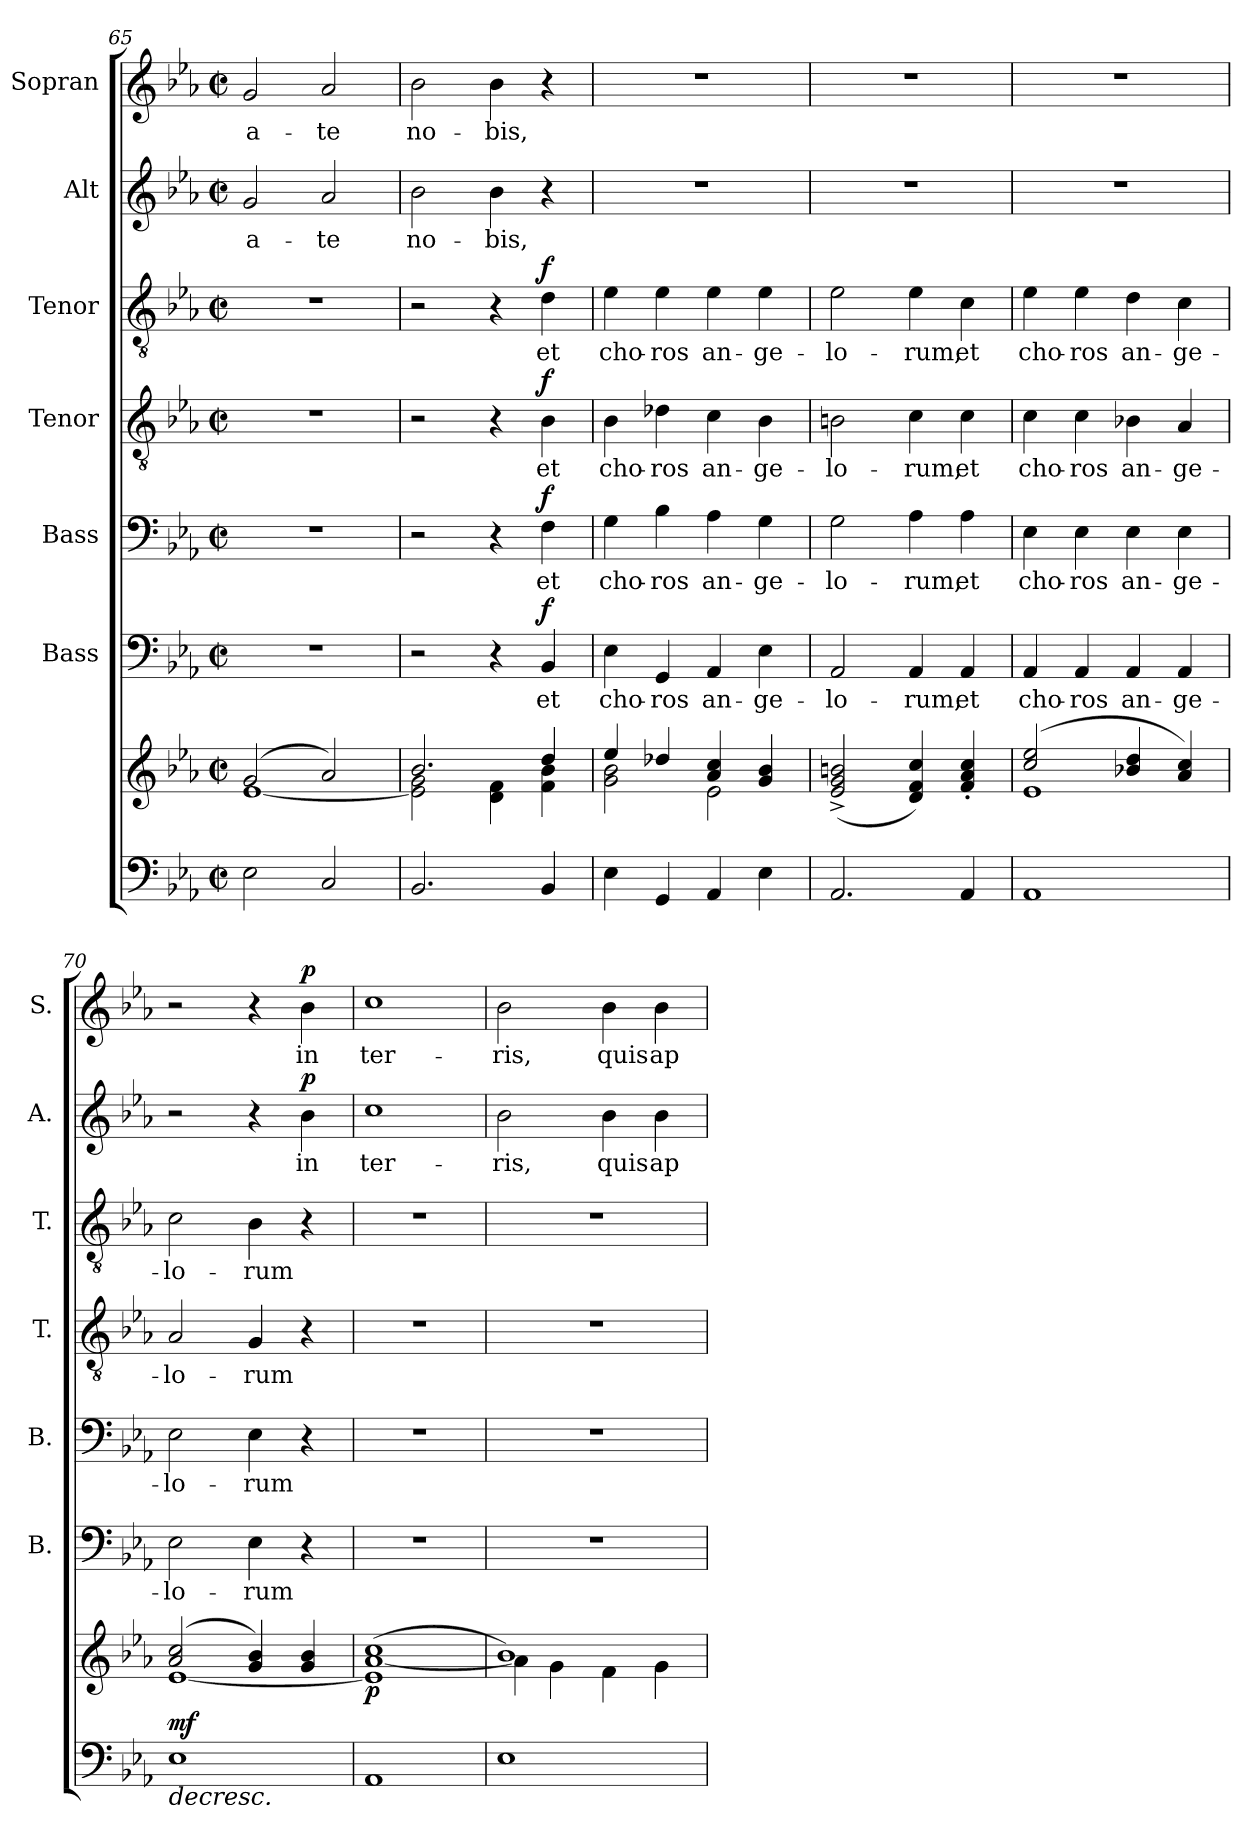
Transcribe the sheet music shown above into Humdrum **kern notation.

**kern	**kern	**dynam	**kern	**text	**dynam	**kern	**text	**dynam	**kern	**text	**dynam	**kern	**text	**dynam	**kern	**text	**dynam	**kern	**text	**dynam
*part7	*part7	*part7	*part6	*part6	*part6	*part5	*part5	*part5	*part4	*part4	*part4	*part3	*part3	*part3	*part2	*part2	*part2	*part1	*part1	*part1
*staff8	*staff7	*staff7/8	*staff6	*staff6	*staff6	*staff5	*staff5	*staff5	*staff4	*staff4	*staff4	*staff3	*staff3	*staff3	*staff2	*staff2	*staff2	*staff1	*staff1	*staff1
*	*	*	*I"Bass	*	*	*I"Bass	*	*	*I"Tenor	*	*	*I"Tenor	*	*	*I"Alt	*	*	*I"Sopran	*	*
*	*	*	*I'B.	*	*	*I'B.	*	*	*I'T.	*	*	*I'T.	*	*	*I'A.	*	*	*I'S.	*	*
*clefF4	*clefG2	*	*clefF4	*	*	*clefF4	*	*	*clefGv2	*	*	*clefGv2	*	*	*clefG2	*	*	*clefG2	*	*
*k[b-e-a-]	*k[b-e-a-]	*	*k[b-e-a-]	*	*	*k[b-e-a-]	*	*	*k[b-e-a-]	*	*	*k[b-e-a-]	*	*	*k[b-e-a-]	*	*	*k[b-e-a-]	*	*
*E-:	*E-:	*	*E-:	*	*	*E-:	*	*	*E-:	*	*	*E-:	*	*	*E-:	*	*	*E-:	*	*
*M2/2	*M2/2	*	*M2/2	*	*	*M2/2	*	*	*M2/2	*	*	*M2/2	*	*	*M2/2	*	*	*M2/2	*	*
*met(c|)	*met(c|)	*	*met(c|)	*	*	*met(c|)	*	*	*met(c|)	*	*	*met(c|)	*	*	*met(c|)	*	*	*met(c|)	*	*
=65	=65	=65	=65	=65	=65	=65	=65	=65	=65	=65	=65	=65	=65	=65	=65	=65	=65	=65	=65	=65
*	*^	*	*	*	*	*	*	*	*	*	*	*	*	*	*	*	*	*	*	*
!	!	!	!	!	!	!	!	!	!	!	!	!	!	!	!	!	!LO:LY:b	!	!	!LO:LY:b	!
2E-\	(2g/	[<1e-	.	1r	.	.	1r	.	.	1r	.	.	1r	.	.	2g/	-a-	.	2g/	-a-	.
!	!	!	!	!	!	!	!	!	!	!	!	!	!	!	!	!	!LO:LY:b	!	!	!LO:LY:b	!
2C/	2a-/)	.	.	.	.	.	.	.	.	.	.	.	.	.	.	2a-/	-te	.	2a-/	-te	.
=66	=66	=66	=66	=66	=66	=66	=66	=66	=66	=66	=66	=66	=66	=66	=66	=66	=66	=66	=66	=66	=66
!	!	!	!	!	!	!	!	!	!	!	!	!	!	!	!	!	!LO:LY:b	!	!	!LO:LY:b	!
2.BB-/	2.b-/	2e-\] 2g\	.	2r	.	.	2r	.	.	2r	.	.	2r	.	.	2b-\	no-	.	2b-\	no-	.
!	!	!	!	!	!	!	!	!	!	!	!	!	!	!	!	!	!LO:LY:b	!	!	!LO:LY:b	!
.	.	4d\ 4f\	.	4r	.	.	4r	.	.	4r	.	.	4r	.	.	4b-\	-bis,	.	4b-\	-bis,	.
!	!	!	!	!	!LO:LY:b	!LO:DY:a	!	!LO:LY:b	!LO:DY:a	!	!LO:LY:b	!LO:DY:a	!	!LO:LY:b	!LO:DY:a	!	!	!	!	!	!
4BB-/	4dd/	4f\ 4b-\	.	4BB-/	et	f	4F\	et	f	4B-\	et	f	4d\	et	f	4r	.	.	4r	.	.
=67	=67	=67	=67	=67	=67	=67	=67	=67	=67	=67	=67	=67	=67	=67	=67	=67	=67	=67	=67	=67	=67
!	!	!	!	!	!LO:LY:b	!	!	!LO:LY:b	!	!	!LO:LY:b	!	!	!LO:LY:b	!	!	!	!	!	!	!
4E-\	4ee-/	2g\ 2b-\	.	4E-\	cho-	.	4G\	cho-	.	4B-\	cho-	.	4e-\	cho-	.	1r	.	.	1r	.	.
!	!	!	!	!	!LO:LY:b	!	!	!LO:LY:b	!	!	!LO:LY:b	!	!	!LO:LY:b	!	!	!	!	!	!	!
4GG/	4dd-X/	.	.	4GG/	-ros	.	4B-\	-ros	.	4d-X\	-ros	.	4e-\	-ros	.	.	.	.	.	.	.
!	!	!	!	!	!LO:LY:b	!	!	!LO:LY:b	!	!	!LO:LY:b	!	!	!LO:LY:b	!	!	!	!	!	!	!
4AA-/	4a-/ 4cc/	2e-\	.	4AA-/	an-	.	4A-\	an-	.	4c\	an-	.	4e-\	an-	.	.	.	.	.	.	.
!	!	!	!	!	!LO:LY:b	!	!	!LO:LY:b	!	!	!LO:LY:b	!	!	!LO:LY:b	!	!	!	!	!	!	!
4E-\	4g/ 4b-/	.	.	4E-\	-ge-	.	4G\	-ge-	.	4B-\	-ge-	.	4e-\	-ge-	.	.	.	.	.	.	.
*	*v	*v	*	*	*	*	*	*	*	*	*	*	*	*	*	*	*	*	*	*	*
=68	=68	=68	=68	=68	=68	=68	=68	=68	=68	=68	=68	=68	=68	=68	=68	=68	=68	=68	=68	=68
!	!	!	!	!LO:LY:b	!	!	!LO:LY:b	!	!	!LO:LY:b	!	!	!LO:LY:b	!	!	!	!	!	!	!
2.AA-/	(<2e-/^< 2g/^< 2bn/^<	.	2AA-/	-lo-	.	2G\	-lo-	.	2Bn\	-lo-	.	2e-\	-lo-	.	1r	.	.	1r	.	.
!	!	!	!	!LO:LY:b	!	!	!LO:LY:b	!	!	!LO:LY:b	!	!	!LO:LY:b	!	!	!	!	!	!	!
.	4d/ 4f/ 4cc/)	.	4AA-/	-rum,	.	4A-\	-rum,	.	4c\	-rum,	.	4e-\	-rum,	.	.	.	.	.	.	.
!	!	!	!	!LO:LY:b	!	!	!LO:LY:b	!	!	!LO:LY:b	!	!	!LO:LY:b	!	!	!	!	!	!	!
4AA-/	4f/'< 4a-/'< 4cc/'<	.	4AA-/	et	.	4A-\	et	.	4c\	et	.	4c\	et	.	.	.	.	.	.	.
=69	=69	=69	=69	=69	=69	=69	=69	=69	=69	=69	=69	=69	=69	=69	=69	=69	=69	=69	=69	=69
*	*^	*	*	*	*	*	*	*	*	*	*	*	*	*	*	*	*	*	*	*
!	!	!	!	!	!LO:LY:b	!	!	!LO:LY:b	!	!	!LO:LY:b	!	!	!LO:LY:b	!	!	!	!	!	!	!
1AA-	(2cc/ 2ee-/	1e-	.	4AA-/	cho-	.	4E-\	cho-	.	4c\	cho-	.	4e-\	cho-	.	1r	.	.	1r	.	.
!	!	!	!	!	!LO:LY:b	!	!	!LO:LY:b	!	!	!LO:LY:b	!	!	!LO:LY:b	!	!	!	!	!	!	!
.	.	.	.	4AA-/	-ros	.	4E-\	-ros	.	4c\	-ros	.	4e-\	-ros	.	.	.	.	.	.	.
!	!	!	!	!	!LO:LY:b	!	!	!LO:LY:b	!	!	!LO:LY:b	!	!	!LO:LY:b	!	!	!	!	!	!	!
.	4b-X/ 4dd/	.	.	4AA-/	an-	.	4E-\	an-	.	4B-X\	an-	.	4d\	an-	.	.	.	.	.	.	.
!	!	!	!	!	!LO:LY:b	!	!	!LO:LY:b	!	!	!LO:LY:b	!	!	!LO:LY:b	!	!	!	!	!	!	!
.	4a-/ 4cc/)	.	.	4AA-/	-ge-	.	4E-\	-ge-	.	4A-/	-ge-	.	4c\	-ge-	.	.	.	.	.	.	.
=70	=70	=70	=70	=70	=70	=70	=70	=70	=70	=70	=70	=70	=70	=70	=70	=70	=70	=70	=70	=70	=70
!	!	!	!LO:HP:b=2	!	!LO:LY:b	!	!	!LO:LY:b	!	!	!LO:LY:b	!	!	!LO:LY:b	!	!	!	!	!	!	!
!	!	!	!LO:DY:n=1:a=2	!	!	!	!	!	!	!	!	!	!	!	!	!	!	!	!	!	!
1E-	(2a-/ 2cc/	[<1e-	> mf	2E-\	-lo-	.	2E-\	-lo-	.	2A-/	-lo-	.	2c\	-lo-	.	2r	.	.	2r	.	.
!	!	!	!	!	!LO:LY:b	!	!	!LO:LY:b	!	!	!LO:LY:b	!	!	!LO:LY:b	!	!	!	!	!	!	!
.	4g/ 4b-/)	.	.	4E-\	-rum	.	4E-\	-rum	.	4G/	-rum	.	4B-\	-rum	.	4r	.	.	4r	.	.
!	!	!	!	!	!	!	!	!	!	!	!	!	!	!	!	!	!LO:LY:b	!LO:DY:a	!	!LO:LY:b	!LO:DY:a
.	4g/ 4b-/	.	.	4r	.	.	4r	.	.	4r	.	.	4r	.	.	4b-\	in	p	4b-\	in	p
=71	=71	=71	=71	=71	=71	=71	=71	=71	=71	=71	=71	=71	=71	=71	=71	=71	=71	=71	=71	=71	=71
!	!	!	!LO:DY:b	!	!	!	!	!	!	!	!	!	!	!	!	!	!LO:LY:b	!	!	!LO:LY:b	!
1AA-	(>1cc	1e-] [<1a-	p	1r	.	.	1r	.	.	1r	.	.	1r	.	.	1cc	ter-	.	1cc	ter-	.
*	*v	*v	*	*	*	*	*	*	*	*	*	*	*	*	*	*	*	*	*	*	*
.	.	]	.	.	.	.	.	.	.	.	.	.	.	.	.	.	.	.	.	.
=72	=72	=72	=72	=72	=72	=72	=72	=72	=72	=72	=72	=72	=72	=72	=72	=72	=72	=72	=72	=72
*	*^	*	*	*	*	*	*	*	*	*	*	*	*	*	*	*	*	*	*	*
!	!	!	!	!	!	!	!	!	!	!	!	!	!	!	!	!	!LO:LY:b	!	!	!LO:LY:b	!
1E-	1b-)	4a-\]	.	1r	.	.	1r	.	.	1r	.	.	1r	.	.	2b-\	-ris,	.	2b-\	-ris,	.
.	.	4g\	.	.	.	.	.	.	.	.	.	.	.	.	.	.	.	.	.	.	.
!	!	!	!	!	!	!	!	!	!	!	!	!	!	!	!	!	!LO:LY:b	!	!	!LO:LY:b	!
.	.	4f\	.	.	.	.	.	.	.	.	.	.	.	.	.	4b-\	quis	.	4b-\	quis	.
!	!	!	!	!	!	!	!	!	!	!	!	!	!	!	!	!	!LO:LY:b	!	!	!LO:LY:b	!
.	.	4g\	.	.	.	.	.	.	.	.	.	.	.	.	.	4b-\	ap-	.	4b-\	ap-	.
*	*v	*v	*	*	*	*	*	*	*	*	*	*	*	*	*	*	*	*	*	*	*
=	=	=	=	=	=	=	=	=	=	=	=	=	=	=	=	=	=	=	=	=
*-	*-	*-	*-	*-	*-	*-	*-	*-	*-	*-	*-	*-	*-	*-	*-	*-	*-	*-	*-	*-
